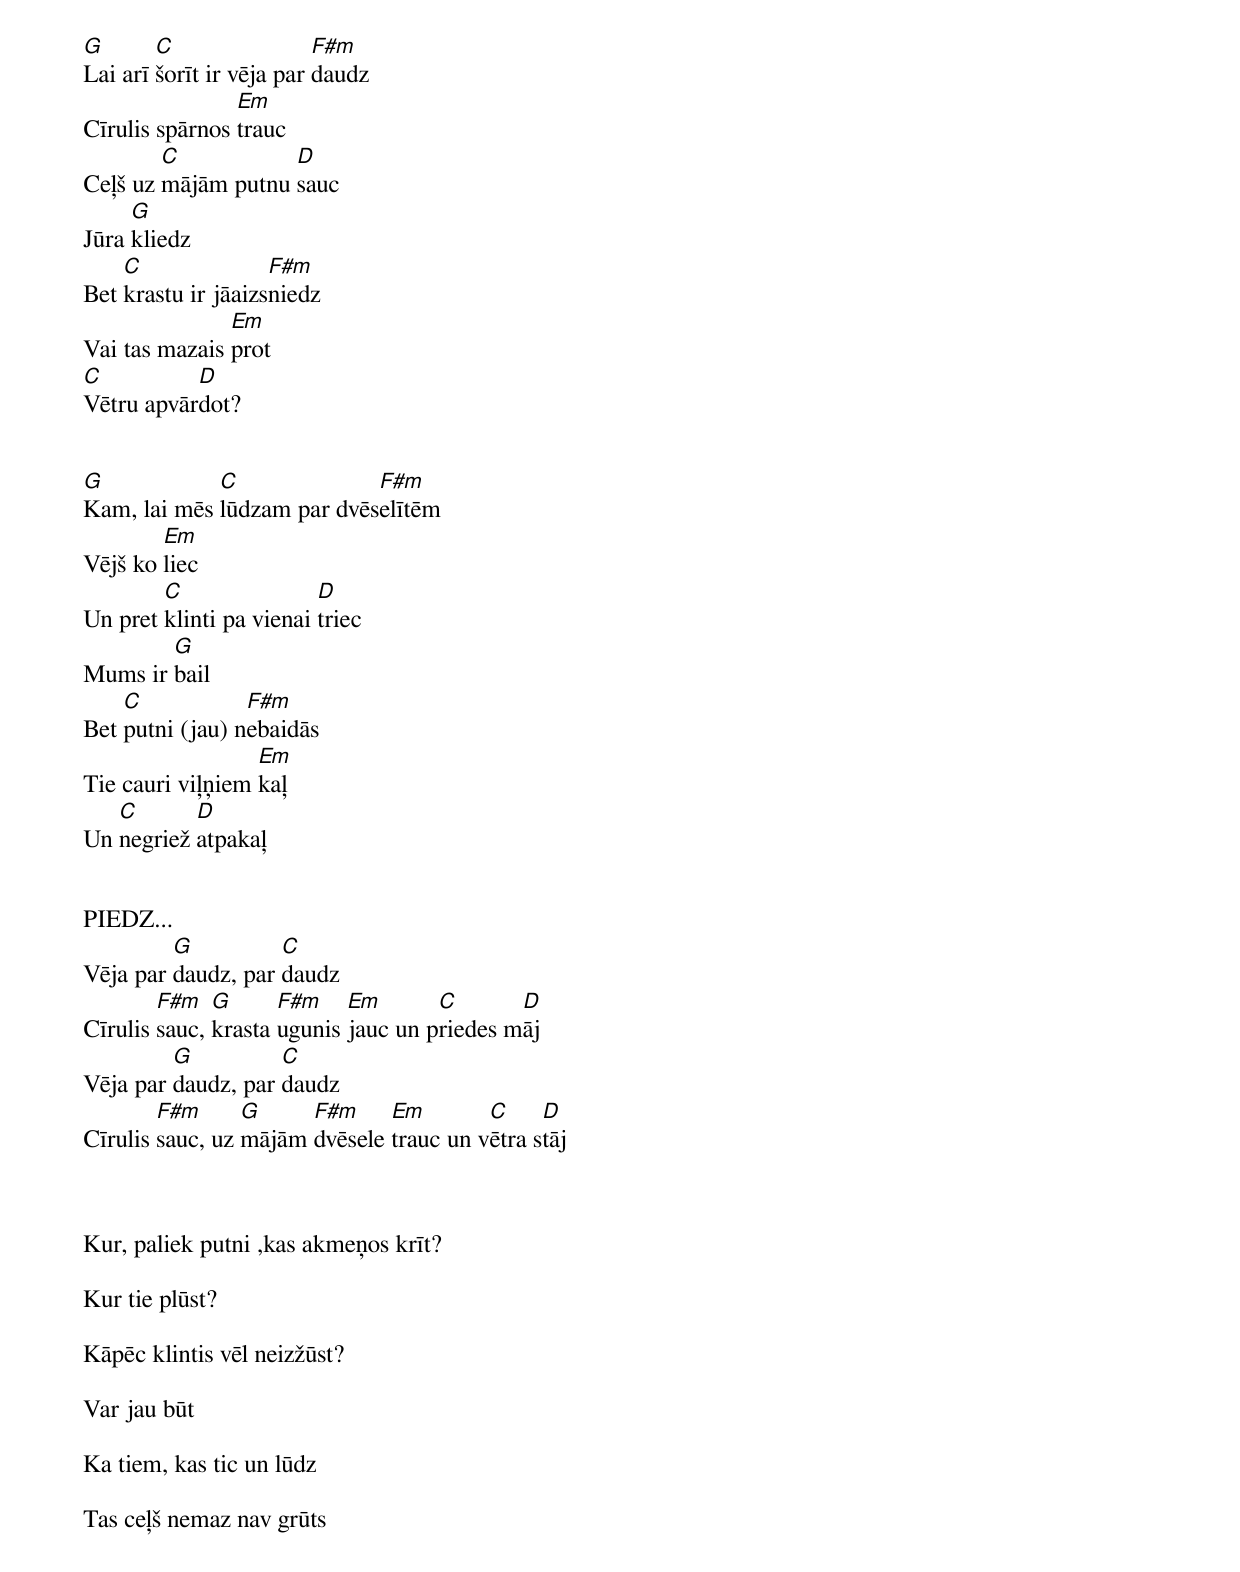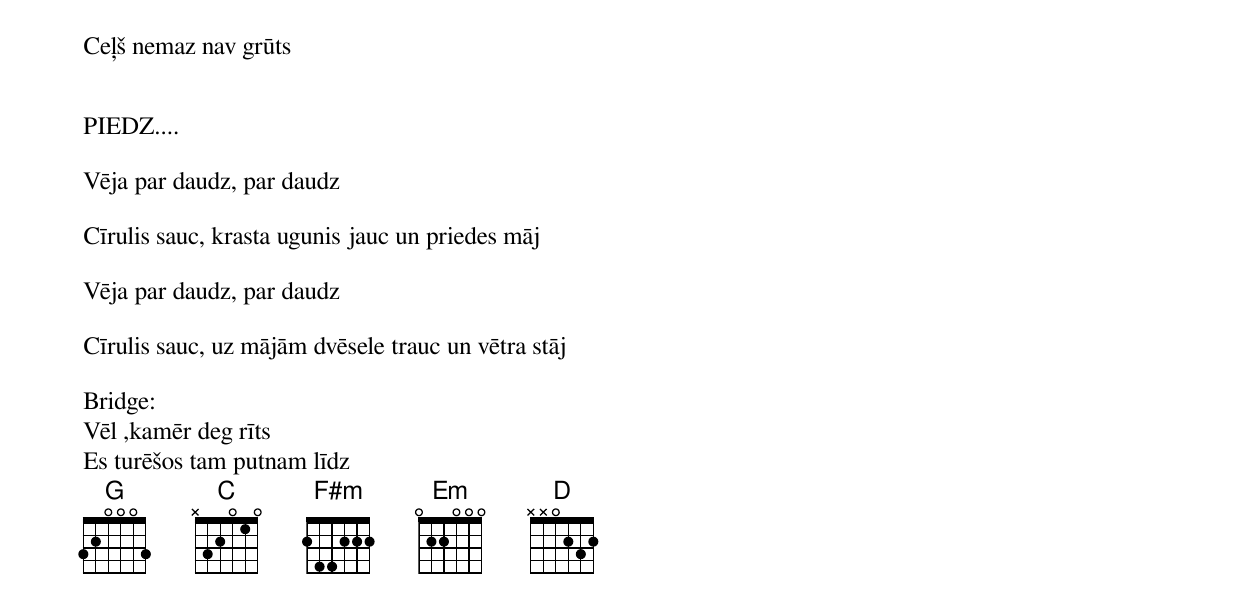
G       C                 F#m
Lai arī šorīt ir vēja par daudz
                Em
Cīrulis spārnos trauc
        C           D
Ceļš uz mājām putnu sauc
     G
Jūra kliedz
    C               F#m
Bet krastu ir jāaizsniedz
               Em
Vai tas mazais prot
C          D
Vētru apvārdot?


G            C              F#m
Kam, lai mēs lūdzam par dvēselītēm
        Em
Vējš ko liec
        C                D
Un pret klinti pa vienai triec
        G
Mums ir bail
    C            F#m
Bet putni (jau) nebaidās
                  Em
Tie cauri viļņiem kaļ
   C       D
Un negriež atpakaļ


PIEDZ...
         G          C
Vēja par daudz, par daudz
        F#m   G      F#m    Em       C       D
Cīrulis sauc, krasta ugunis jauc un priedes māj
         G          C
Vēja par daudz, par daudz
        F#m      G     F#m     Em        C     D
Cīrulis sauc, uz mājām dvēsele trauc un vētra stāj



Kur, paliek putni ,kas akmeņos krīt?

Kur tie plūst?

Kāpēc klintis vēl neizžūst?

Var jau būt

Ka tiem, kas tic un lūdz

Tas ceļš nemaz nav grūts

Ceļš nemaz nav grūts


PIEDZ....

Vēja par daudz, par daudz

Cīrulis sauc, krasta ugunis jauc un priedes māj

Vēja par daudz, par daudz

Cīrulis sauc, uz mājām dvēsele trauc un vētra stāj

Bridge:
Vēl ,kamēr deg rīts
Es turēšos tam putnam līdz
